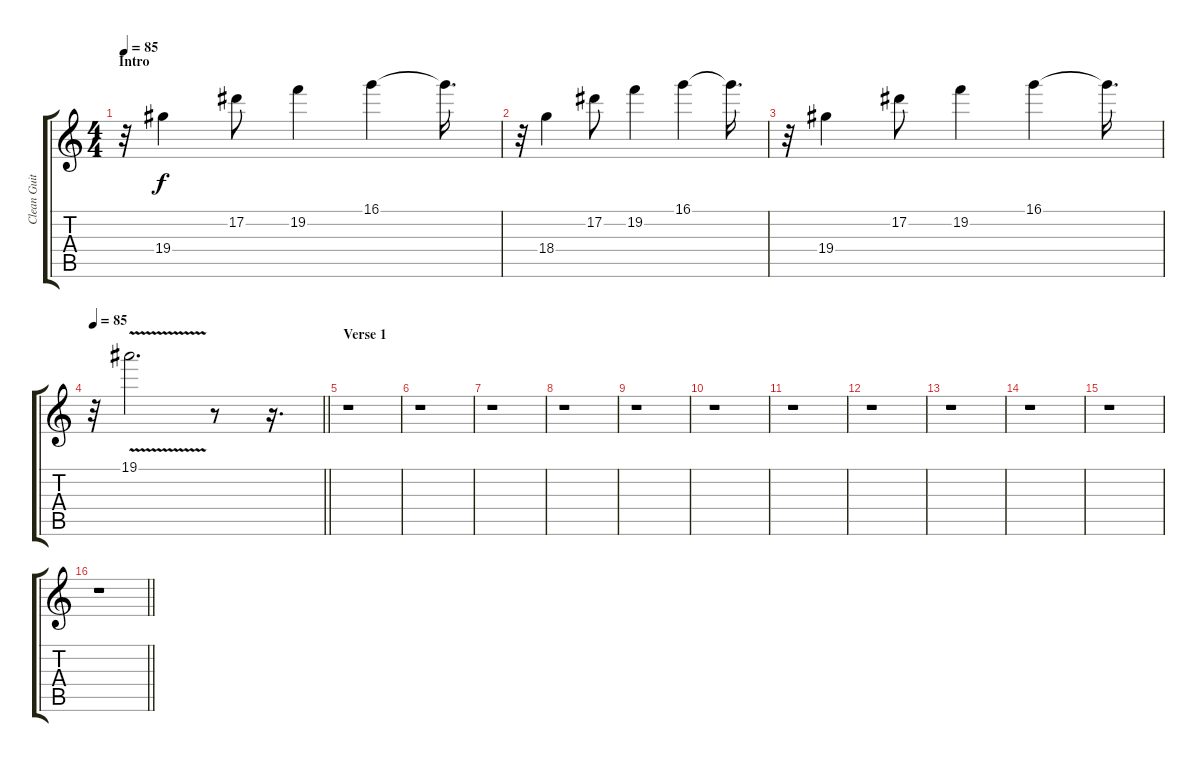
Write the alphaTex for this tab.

\track ("Clean Guitar" "Clean Guit") {instrument electricguitarclean}
\staff {score tabs}
\tuning (Eb4 Bb3 Gb3 Db3 Ab2 Eb2) {hide}
\ts (4 4)
\section ("" "Intro")
\tempo 85
\tempo 75
\tempo 85
\clef g2
\ks c
r.32{dy f volume 8 instrument acousticgrandpiano} 19.4.4 17.2.8 19.2.4 16.1.4 16.1{t}.16{d} |
r.32 18.4.4 17.2.8 19.2.4 16.1.4 16.1{t}.16{d} |
r.32 19.4.4 17.2.8 19.2.4 16.1.4 16.1{t}.16{d} |
\tempo 85
\barLineRight lightlight
r.32 19.1{v}.2{d} r.8 r.16{d} |
\section ("" "Verse 1")
r.1 |
r.1 |
r.1 |
r.1 |
r.1 |
r.1 |
r.1 |
r.1 |
r.1 |
r.1 |
r.1 |
\barLineRight lightlight
r.1
